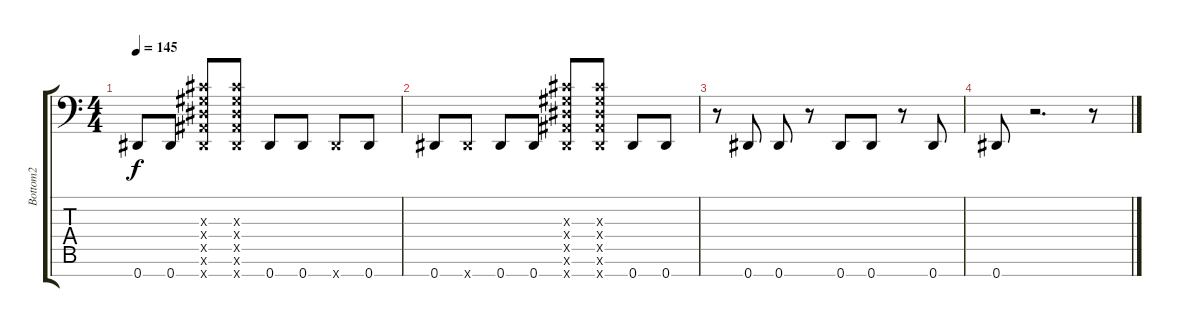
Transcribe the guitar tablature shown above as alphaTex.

\track ("Bottom2" "Bottom2") {instrument overdrivenguitar}
\staff {score tabs}
\tuning (Bb3 Gb3 Db3 Ab2 Eb2 Bb1 Eb1) {hide}
\ts (4 4)
\tempo 145
\clef f4
\ks c
0.7.8{dy f} 0.7.8 (0.3{x} 0.4{x} 0.5{x} 0.6{x} 0.7{x}).8 (0.3{x} 0.4{x} 0.5{x} 0.6{x} 0.7{x}).8 0.7.8 0.7.8 0.7{x}.8 0.7.8 |
0.7.8 0.7{x}.8 0.7.8 0.7.8 (0.3{x} 0.4{x} 0.5{x} 0.6{x} 0.7{x}).8 (0.3{x} 0.4{x} 0.5{x} 0.6{x} 0.7{x}).8 0.7.8 0.7.8 |
r.8 0.7.8 0.7.8 r.8 0.7.8 0.7.8 r.8 0.7.8 |
0.7.8 r.2{d} r.8
